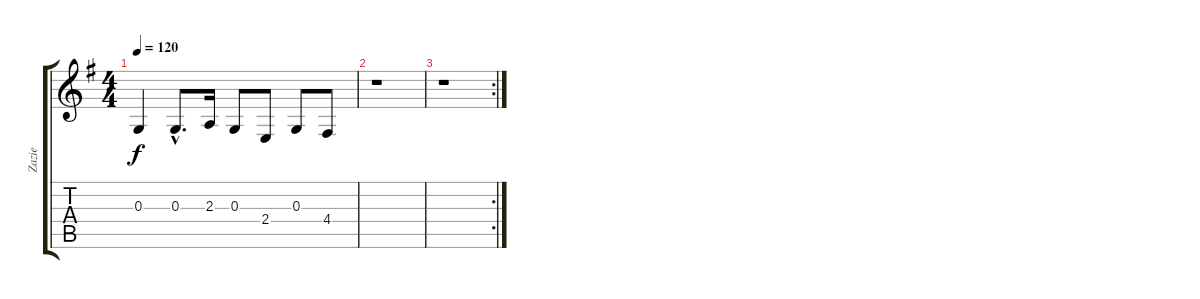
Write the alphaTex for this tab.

\track ("Zazie" "Zazie") {instrument acousticgrandpiano}
\staff {score tabs}
\tuning (E4 B3 G3 D3 A2 E2) {hide}
\ts (4 4)
\tempo 120
\clef g2
\ks g
0.3.4{dy f} 0.3{hac}.8{d} 2.3.16 0.3.8 2.4.8 0.3.8 4.4.8 |
r.1 |
\rc 2
r.1
